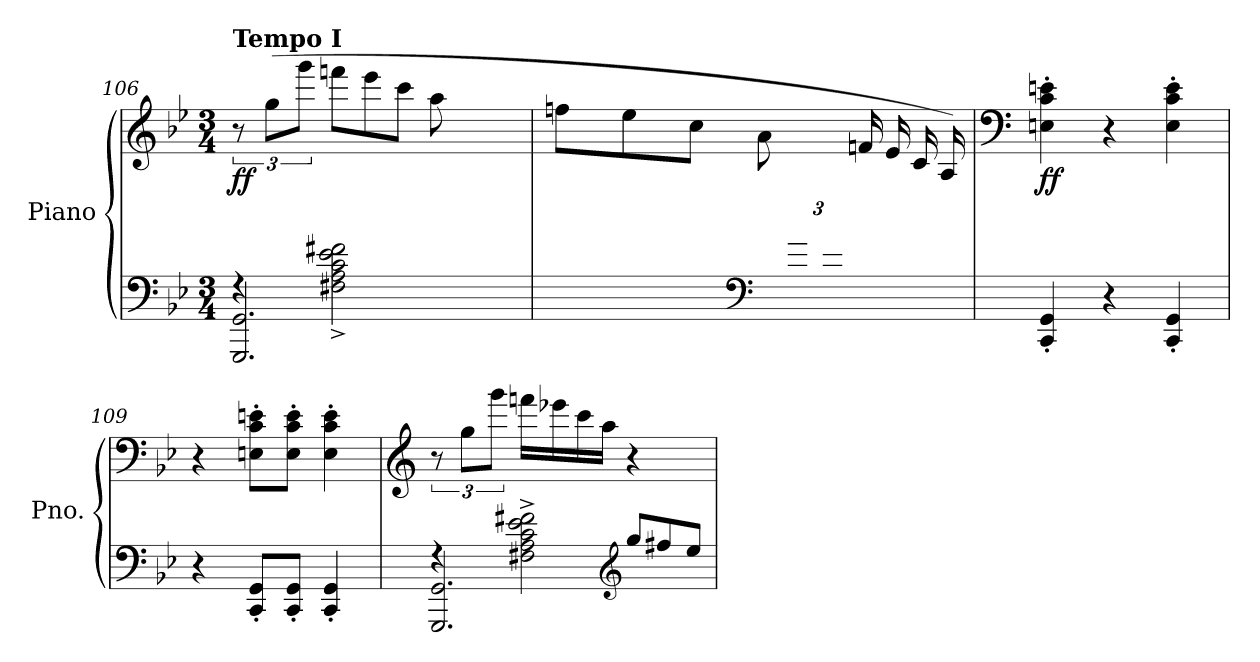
**kern	**kern	**dynam
*part1	*part1	*part1
*staff2	*staff1	*staff1/2
*I"Piano	*	*
*I'Pno.	*	*
!!LO:PB:g=z
*clefF4	*clefG2	*
*k[b-e-]	*k[b-e-]	*
*M3/4	*M3/4	*
=106	=106	=106
*^	*	*
*	*^	*	*
!	!	!	!LO:TX:a:B:t=Tempo I	!
!	!	!	!	!LO:DY:b
12%7ryy	4rF	2.GGG/ 2.GG/	12r	ff
.	.	.	(>12gg\L	.
.	.	.	12ggg\J	.
!	!LO:N:n=1:head=open	!	!	!
!	!LO:N:n=2:head=open	!	!	!
!	!LO:N:n=3:head=open	!	!	!
!	!LO:N:n=4:head=open	!	!	!
!	!LO:N:n=5:head=open	!	!	!
*	*	*	*Xtuplet	*
.	4F#X\^ 4A\^ 4c\^ 4e-\^ 4f#X\^	.	12fffn\L	.
.	.	.	12eee-\	.
.	.	.	12ccc\J	.
.	4ryy	.	12aa\L	.
*clefG2	*	*	*	*
12gg/	.	.	6ryy	.
12ff#X/J	.	.	.	.
*	*v	*v	*	*
=107	=107	=107	=107
3ryy	4ryy	12ffn\L	.
.	.	12ee-\	.
.	.	12cc\J	.
*clefF4	*	*	*
.	2ryy	12a\L	.
12g/	.	6ryy	.
12f#X/J	.	.	.
4ryy	.	16fn/LL	.
.	.	16e-/	.
.	.	16c/	.
.	.	16A/JJ)	.
*v	*v	*	*
=108	=108	=108
*	*clefF4	*
!	!	!LO:DY:b
4CC/' 4GG/'	4En\' 4c\' 4en\'	ff
4r	4r	.
4CC/' 4GG/'	4E\' 4c\' 4e\'	.
=109	=109	=109
4r	4r	.
8CC/' 8GG/'L	8En\' 8c\' 8en\'L	.
8CC/' 8GG/'J	8E\' 8c\' 8e\'J	.
4CC/' 4GG/'	4E\' 4c\' 4e\'	.
=110	=110	=110
*	*clefG2	*
*^	*	*
*	*	*tuplet	*
4rF	2.GGG/ 2.GG/	12r	.
.	.	12gg\L	.
.	.	12ggg\J	.
!LO:N:n=1:head=open	!	!	!
!LO:N:n=2:head=open	!	!	!
!LO:N:n=3:head=open	!	!	!
!LO:N:n=4:head=open	!	!	!
!LO:N:n=5:head=open	!	!	!
4F#X\^ 4A\^ 4c\^ 4e-\^ 4f#X\^	.	16fffn\LL	.
.	.	16eee-X\	.
.	.	16ccc\	.
.	.	16aa\JJ	.
*clefG2	*	*	*
*Xtuplet	*	*	*
12gg/L	.	4r	.
12ff#X/	.	.	.
12ee-/J	.	.	.
*v	*v	*	*
=	=	=
*-	*-	*-
